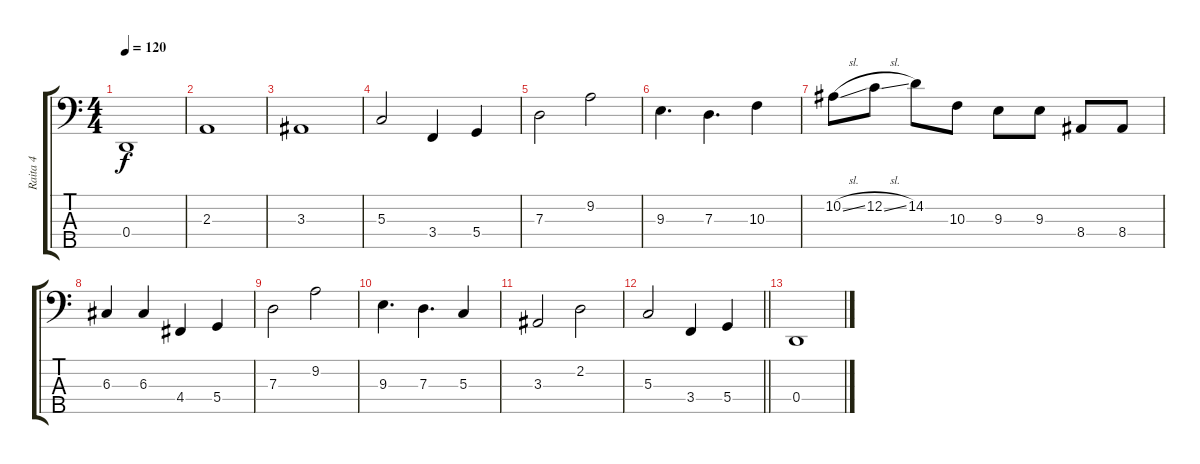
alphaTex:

\track ("Raita 4" "Raita 4") {instrument electricbassfinger}
\staff {score tabs}
\tuning (F2 C2 G1 D1 A0) {hide}
\ts (4 4)
\tempo 120
\clef f4
\ks c
0.4.1{dy f} |
2.3.1 |
3.3.1 |
5.3.2 3.4.4 5.4.4 |
7.3.2 9.2.2 |
9.3.4{d} 7.3.4{d} 10.3.4 |
10.2{sl}.8 12.2{sl}.8 14.2.8 10.3.8 9.3.8 9.3.8 8.4.8 8.4.8 |
6.3.4 6.3.4 4.4.4 5.4.4 |
7.3.2 9.2.2 |
9.3.4{d} 7.3.4{d} 5.3.4 |
3.3.2 2.2.2 |
\barLineRight lightlight
5.3.2 3.4.4 5.4.4 |
0.4.1
